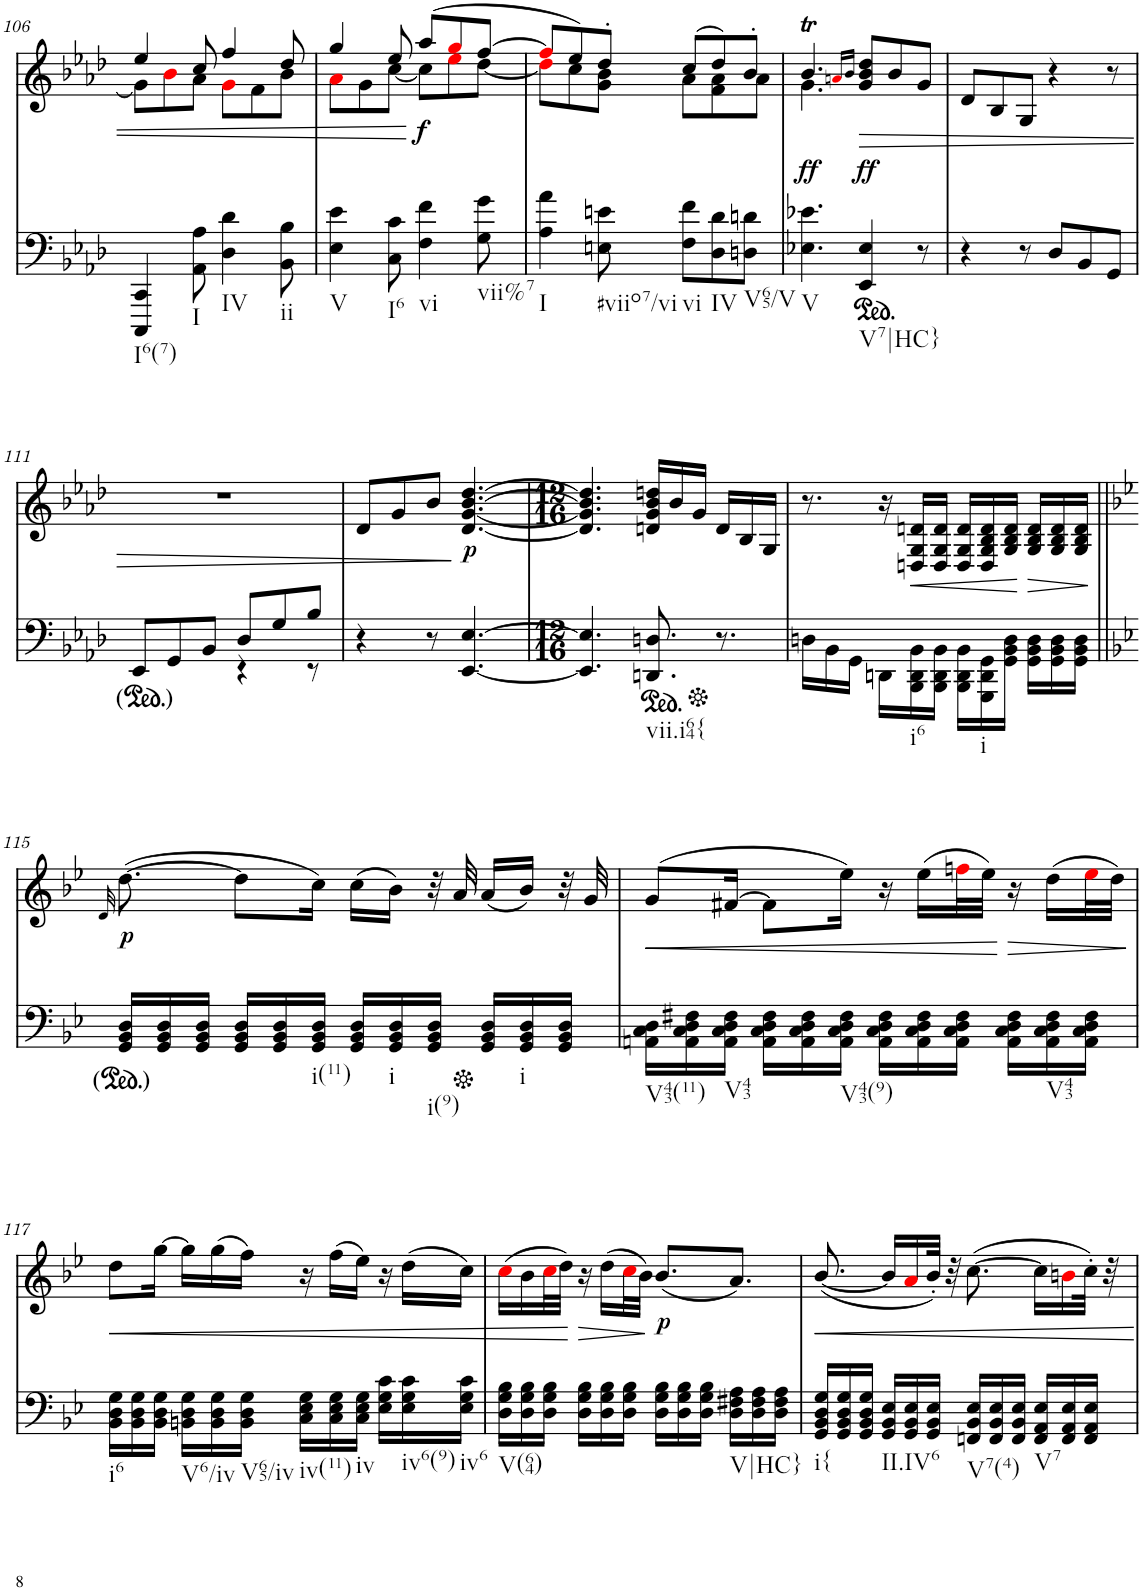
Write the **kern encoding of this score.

**kern	**kern	**text	**dynam
*part2	*part1	*part1	*part1
*staff2	*staff1	*staff1	*staff1
*I"Piano	*I"Piano	*	*
*I'Pno	*I'Pno	*	*
!!LO:PB:g=z
*clefF4	*clefG2	*	*
*k[b-e-a-d-]	*k[b-e-a-d-]	*	*
*M6/8	*M6/8	*	*
=106	=106	=106	=106
*	*^	*	*
!LO:TX:b:t=I6(7)	!	!	!	!
4CCC/ 4CC/	4ee-/	8g\L]	.	.
.	.	8b-i\	.	.
!LO:TX:b:t=I	!	!	!	!
8AA-\ 8A-\	8cc/	8a-\J	.	.
!LO:TX:b:t=IV	!	!	!	!
4D-\ 4d-\	4ff/	8gi\L	.	.
.	.	8f\	.	.
!LO:TX:b:t=ii	!	!	!	!
8BB-\ 8B-\	8dd-/	8b-\J	.	.
=107	=107	=107	=107	=107
!LO:TX:b:t=V	!	!	!	!
4E-\ 4e-\	4gg/	8a-i\L	.	.
.	.	8g\	.	.
!LO:TX:b:t=I6	!	!	!	!
8C\ 8c\	8ee-/	[8cc\J	.	.
!LO:TX:b:t=vi	!	!	!	!
!	!	!	!	!LO:DY:b
4F\ 4f\	(8aa-/L	8cc\L]	.	f
.	8ggi/	8ee-i\	.	.
!LO:TX:b:t=vii%7	!	!	!	!
8G\ 8g\	[8ff/J	[8dd-\J	.	.
=108	=108	=108	=108	=108
!LO:TX:b:t=I	!	!	!	!
4A-\ 4a-\	8ffi/L]	8dd-i\L]	.	.
.	8ee-/)	8cc\	.	.
!LO:TX:b:t=#viio7/vi	!	!	!	!
8En\ 8en\	8dd-'/J	8g\ 8b-\J	.	.
!LO:TX:b:t=vi	!	!	!	!
8F\ 8f\L	(8cc/L	8a-\L	.	.
!LO:TX:b:t=IV	!	!	!	!
8D-\ 8d-\	8dd-/)	8f\ 8a-\	.	.
!LO:TX:b:t=V65/V	!	!	!	!
8Dn\ 8dn\J	8b-'/J	8a-\J	.	.
=109	=109	=109	=109	=109
!LO:TX:b:t=V	!	!	!	!
!	!	!	!LO:LY:b	!
4.E-X\ 4.e-X\	4.b-T/	4.g\	.	.
.	16qani/LL	.	.	.
.	16qb-/JJ	.	.	.
*ped	*	*	*	*
!LO:TX:b:t=V7|HC}	!	!	!	!
!	!	!	!LO:LY:b	!
4EE-/ 4E-/	8g/ 8b-/ 8dd-/L	4.ryy	.	.
.	8b-/	.	.	.
8r	8g/J	.	.	.
*	*v	*v	*	*
=110	=110	=110	=110
4r	8d-/L	.	.
.	8B-/	.	.
8r	8G/J	.	.
8D-/L	4r	.	.
8BB-/	.	.	.
8GG/J	8r	.	.
!!LO:LB:g=z
=111	=111	=111	=111
*^	*	*	*
8EE-/L	4.ryy	2.r	.	.
8GG/	.	.	.	.
8BB-/J	.	.	.	.
8D-/L	4r	.	.	.
8G/	.	.	.	.
8B-/J	8r	.	.	.
*v	*v	*	*	*
=112	=112	=112	=112
4r	8d-/L	.	.
.	8g/	.	.
8r	8b-/J	.	.
!	!	!LO:LY:b	!
[4.EE-/ [4.E-/	[4.d-/ [4.g/ [4.b-/ [4.dd-/	.	.
=113	=113	=113	=113
*M12/16	*M12/16	*	*
4.EE-/] 4.E-/]	4.d-/] 4.g/] 4.b-/] 4.dd-/]	.	.
*ped	*	*	*
!LO:TX:b:t=vii.i64{	!	!	!
8.DDn/ 8.Dn/	16dn/ 16g/ 16b-/ 16ddn/LL	.	.
.	16b-/	.	.
.	16g/JJ	.	.
*Xped	*	*	*
8.r	16d/LL	.	.
.	16B-/	.	.
.	16G/JJ	.	.
=114	=114	=114	=114
16Dn\LL	8.r	.	.
16BB-\	.	.	.
16GG\JJ	.	.	.
16DDn\LL	16r	.	.
!LO:TX:b:t=i6	!	!	!
!	!	!	!LO:HP:b
16BBB-\ 16DD\ 16BB-\	16Dn/ 16G/ 16dn/LL	.	<
16BBB-\ 16DD\ 16BB-\JJ	16D/ 16G/ 16d/JJ	.	.
16BBB-\ 16DD\ 16BB-\LL	16D/ 16G/ 16d/LL	.	.
!LO:TX:b:t=i	!	!	!
16GGG\ 16DD\ 16GG\	16D/ 16G/ 16B-/ 16d/	.	.
16GG\ 16BB-\ 16D\JJ	16G/ 16B-/ 16d/JJ	.	.
!	!	!	!LO:HP:b
16GG\ 16BB-\ 16D\LL	16G/ 16B-/ 16d/LL	.	>
16GG\ 16BB-\ 16D\	16G/ 16B-/ 16d/	.	.
16GG\ 16BB-\ 16D\JJ	16G/ 16B-/ 16d/JJ	.	.
.	.	.	[
!!LO:LB:g=z
=115||	=115||	=115||	=115||
*k[b-e-]	*k[b-e-]	*	*
.	32qd/	.	.
!	!	!LO:LY:b	!
16GG/ 16BB-/ 16D/LL	([8.dd\	.	.
16GG/ 16BB-/ 16D/	.	.	.
16GG/ 16BB-/ 16D/JJ	.	.	.
16GG/ 16BB-/ 16D/LL	8dd\L]	.	.
16GG/ 16BB-/ 16D/	.	.	.
!LO:TX:b:t=i(11)	!	!	!
16GG/ 16BB-/ 16D/JJ	16cc\Jk)	.	.
16GG/ 16BB-/ 16D/LL	(16cc\LL	.	.
!LO:TX:b:t=i	!	!	!
16GG/ 16BB-/ 16D/	16b-\JJ)	.	.
!LO:TX:b:t=i(9)	!	!	!
16GG/ 16BB-/ 16D/JJ	32r	.	.
.	32a/	.	.
*Xped	*	*	*
16GG/ 16BB-/ 16D/LL	(16a/LL	.	.
!LO:TX:b:t=i	!	!	!
16GG/ 16BB-/ 16D/	16b-/JJ)	.	.
16GG/ 16BB-/ 16D/JJ	32r	.	.
.	32g/	.	.
=116	=116	=116	=116
!LO:TX:b:t=V43(11)	!	!	!
!	!	!	!LO:HP:b
16AAn\ 16C\ 16D\LL	(8g/L	.	<
16AA\ 16C\ 16D\ 16F#X\	.	.	.
!LO:TX:b:t=V43	!	!	!
16AA\ 16C\ 16D\ 16F#\JJ	[16f#X/Jk	.	.
16AA\ 16C\ 16D\ 16F#\LL	8f#\L]	.	.
16AA\ 16C\ 16D\ 16F#\	.	.	.
!LO:TX:b:t=V43(9)	!	!	!
16AA\ 16C\ 16D\ 16F#\JJ	16ee-\Jk)	.	.
16AA\ 16C\ 16D\ 16F#\LL	16r	.	.
16AA\ 16C\ 16D\ 16F#\	(16ee-\LL	.	.
16AA\ 16C\ 16D\ 16F#\JJ	32ffni\L	.	.
.	32ee-\JJJ)	.	.
!	!	!	!LO:HP:n=1:b
16AA\ 16C\ 16D\ 16F#\LL	16r	.	] >
!LO:TX:b:t=V43	!	!	!
16AA\ 16C\ 16D\ 16F#\	(16dd\LL	.	.
16AA\ 16C\ 16D\ 16F#\JJ	32ee-i\L	.	.
.	32dd\JJJ)	.	.
.	.	.	[
!!LO:LB:g=z
=117	=117	=117	=117
!LO:TX:b:t=i6	!	!	!
!	!	!	!LO:HP:b
16BB-\ 16D\ 16G\LL	8dd\L	.	<
16BB-\ 16D\ 16G\	.	.	.
16BB-\ 16D\ 16G\JJ	[16gg\Jk	.	.
!LO:TX:b:t=V6/iv	!	!	!
16BBn\ 16D\ 16G\LL	16gg\LL]	.	.
16BB\ 16D\ 16G\	(16gg\	.	.
!LO:TX:b:t=V65/iv	!	!	!
16BB\ 16D\ 16G\JJ	16ff\JJ)	.	.
!LO:TX:b:t=iv(11)	!	!	!
16C\ 16E-\ 16G\LL	16r	.	.
16C\ 16E-\ 16G\	(16ff\LL	.	.
!LO:TX:b:t=iv	!	!	!
16C\ 16E-\ 16G\JJ	16ee-\JJ)	.	.
16E-\ 16G\ 16c\LL	16r	.	.
!LO:TX:b:t=iv6(9)	!	!	!
16E-\ 16G\ 16c\	(16dd\LL	.	.
!LO:TX:b:t=iv6	!	!	!
16E-\ 16G\ 16c\JJ	16cc\JJ)	.	.
=118	=118	=118	=118
!LO:TX:b:t=V(64)	!	!	!
16D\ 16G\ 16B-\LL	(16cci\LL	.	.
16D\ 16G\ 16B-\	16b-\	.	.
16D\ 16G\ 16B-\JJ	32cci\L	.	.
.	32dd\JJJ)	.	.
16D\ 16G\ 16B-\LL	16r	.	]
16D\ 16G\ 16B-\	(16dd\LL	.	.
16D\ 16G\ 16B-\JJ	32cci\L	.	.
.	32b-\JJJ)	.	.
!	!	!LO:LY:b	!
16D\ 16G\ 16B-\LL	(8.b-/L	.	[
16D\ 16G\ 16B-\	.	.	.
16D\ 16G\ 16B-\JJ	.	.	.
!LO:TX:b:t=V|HC}	!	!	!
16D\ 16F#X\ 16A\LL	8.a/J)	.	.
16D\ 16F#\ 16A\	.	.	.
16D\ 16F#\ 16A\JJ	.	.	.
=119	=119	=119	=119
!LO:TX:b:t=i{	!	!	!
16GG/ 16BB-/ 16D/ 16G/LL	([8.b-/	.	.
16GG/ 16BB-/ 16D/ 16G/	.	.	.
16GG/ 16BB-/ 16D/ 16G/JJ	.	.	.
!LO:TX:b:t=II.IV6	!	!	!
16GG/ 16BB-/ 16E-/LL	16b-/LL]	.	.
16GG/ 16BB-/ 16E-/	16ai/	.	.
16GG/ 16BB-/ 16E-/JJ	32b-'/JJk)	.	.
.	32r	.	.
!LO:TX:b:t=V7(4)	!	!	!
16FFn/ 16BB-/ 16E-/LL	([8.cc\	.	.
16FF/ 16BB-/ 16E-/	.	.	.
16FF/ 16BB-/ 16E-/JJ	.	.	.
!LO:TX:b:t=V7	!	!	!
16FF/ 16AA/ 16E-/LL	16cc\LL]	.	.
16FF/ 16AA/ 16E-/	16bni\	.	.
16FF/ 16AA/ 16E-/JJ	32cc'\JJk)	.	.
.	32r	.	.
=	=	=	=
*-	*-	*-	*-
